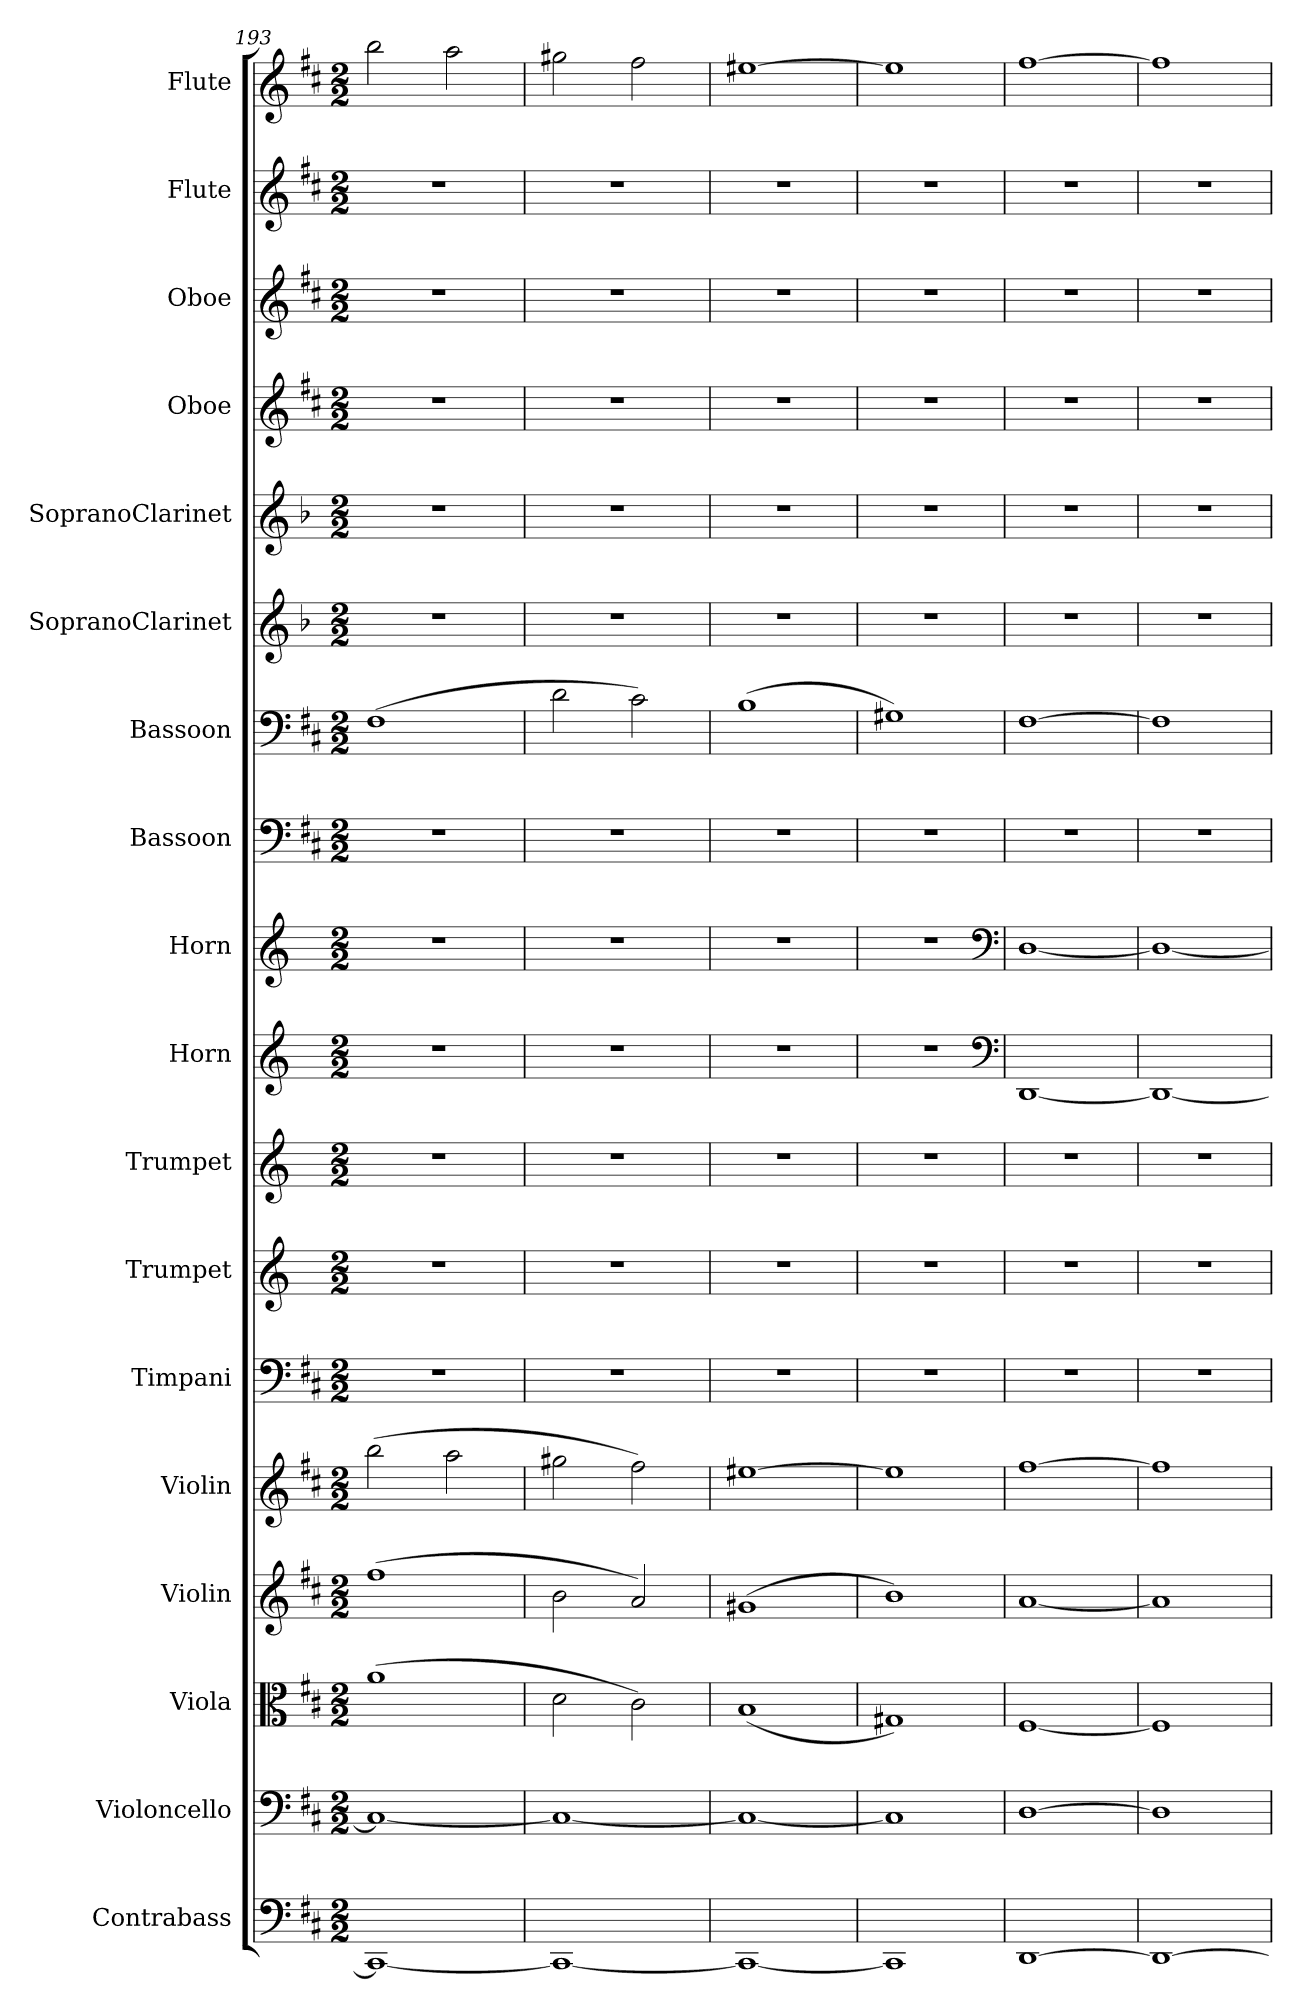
**kern	**kern	**kern	**kern	**kern	**kern	**kern	**kern	**kern	**kern	**kern	**kern	**kern	**kern	**kern	**kern	**kern	**kern
*part18	*part17	*part16	*part15	*part14	*part13	*part12	*part11	*part10	*part9	*part8	*part7	*part6	*part5	*part4	*part3	*part2	*part1
*staff18	*staff17	*staff16	*staff15	*staff14	*staff13	*staff12	*staff11	*staff10	*staff9	*staff8	*staff7	*staff6	*staff5	*staff4	*staff3	*staff2	*staff1
*I"Contrabass	*I"Violoncello	*I"Viola	*I"Violin	*I"Violin	*I"Timpani	*I"Trumpet	*I"Trumpet	*I"Horn	*I"Horn	*I"Bassoon	*I"Bassoon	*I"SopranoClarinet	*I"SopranoClarinet	*I"Oboe	*I"Oboe	*I"Flute	*I"Flute
*I'Cb	*I'Vc	*I'Vla	*I'Vln	*I'Vln	*I'Timp	*I'Tpt	*I'Tpt	*I'Hn	*I'Hn	*I'Bsn	*I'Bsn	*	*	*I'Ob	*I'Ob	*I'Fl	*I'Fl
*clefF4	*clefF4	*clefC3	*clefG2	*clefG2	*clefF4	*clefG2	*clefG2	*clefG2	*clefG2	*clefF4	*clefF4	*clefG2	*clefG2	*clefG2	*clefG2	*clefG2	*clefG2
*k[f#c#]	*k[f#c#]	*k[f#c#]	*k[f#c#]	*k[f#c#]	*k[f#c#]	*k[]	*k[]	*k[]	*k[]	*k[f#c#]	*k[f#c#]	*k[b-]	*k[b-]	*k[f#c#]	*k[f#c#]	*k[f#c#]	*k[f#c#]
*M2/2	*M2/2	*M2/2	*M2/2	*M2/2	*M2/2	*M2/2	*M2/2	*M2/2	*M2/2	*M2/2	*M2/2	*M2/2	*M2/2	*M2/2	*M2/2	*M2/2	*M2/2
=193	=193	=193	=193	=193	=193	=193	=193	=193	=193	=193	=193	=193	=193	=193	=193	=193	=193
1CC#/_	1C#/_	(1a\	(1ff#\	(2bb\	1r	1r	1r	1r	1r	1r	(1F#\	1r	1r	1r	1r	1r	2bb\
.	.	.	.	2aa\	.	.	.	.	.	.	.	.	.	.	.	.	2aa\
=194	=194	=194	=194	=194	=194	=194	=194	=194	=194	=194	=194	=194	=194	=194	=194	=194	=194
1CC#/_	1C#/_	2d\	2b\	2gg#X\	1r	1r	1r	1r	1r	1r	2d\	1r	1r	1r	1r	1r	2gg#X\
.	.	2c#\)	2a/)	2ff#\)	.	.	.	.	.	.	2c#\)	.	.	.	.	.	2ff#\
=195	=195	=195	=195	=195	=195	=195	=195	=195	=195	=195	=195	=195	=195	=195	=195	=195	=195
1CC#/_	1C#/_	(1B/	(1g#X/	[1ee#X\	1r	1r	1r	1r	1r	1r	(1B\	1r	1r	1r	1r	1r	[1ee#X\
=196	=196	=196	=196	=196	=196	=196	=196	=196	=196	=196	=196	=196	=196	=196	=196	=196	=196
1CC#/]	1C#/]	1G#X/)	1b\)	1ee#\]	1r	1r	1r	1r	1r	1r	1G#X\)	1r	1r	1r	1r	1r	1ee#\]
*	*	*	*	*	*	*	*	*clefF4	*clefF4	*	*	*	*	*	*	*	*
=197	=197	=197	=197	=197	=197	=197	=197	=197	=197	=197	=197	=197	=197	=197	=197	=197	=197
[1DD\	[1D\	[1F#/	[1a/	[1ff#\	1r	1r	1r	[1DD/	[1D/	1r	[1F#\	1r	1r	1r	1r	1r	[1ff#\
=198	=198	=198	=198	=198	=198	=198	=198	=198	=198	=198	=198	=198	=198	=198	=198	=198	=198
1DD\_	1D\]	1F#/]	1a/]	1ff#\]	1r	1r	1r	1DD/_	1D/_	1r	1F#\]	1r	1r	1r	1r	1r	1ff#\]
=	=	=	=	=	=	=	=	=	=	=	=	=	=	=	=	=	=
*-	*-	*-	*-	*-	*-	*-	*-	*-	*-	*-	*-	*-	*-	*-	*-	*-	*-
